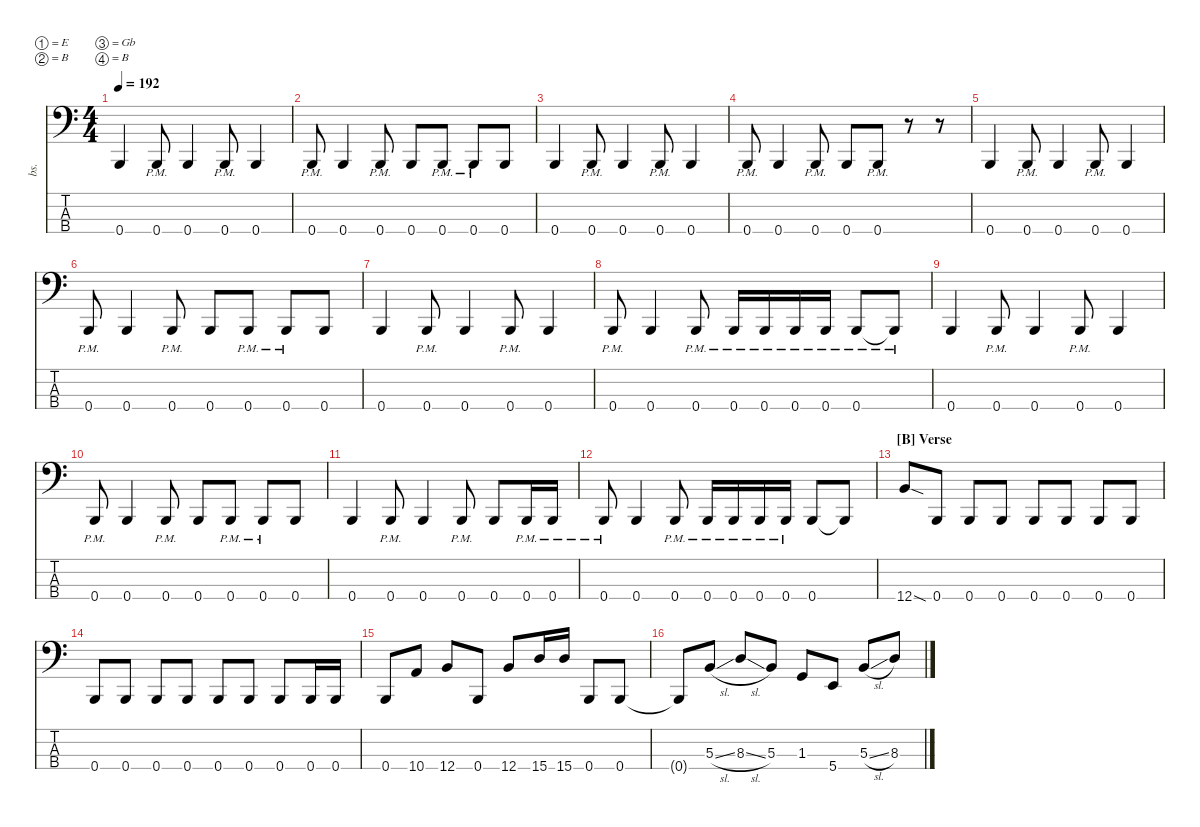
\defaultSystemsLayout 4
\hideDynamics
\bracketExtendMode nobrackets
\otherSystemsTrackNameOrientation horizontal
\track ("Electric Bass" "bs.") {instrument electricbassfinger}
\staff {score tabs}
\tuning (E2 B1 Gb1 B0)
\ts (4 4)
\tempo 192
\clef f4
\ks c
0.4.4{dy ff beam Up} 0.4{pm}.8{beam Up} 0.4.4{beam Up} 0.4{pm}.8{beam Up} 0.4.4{beam Up} |
0.4{pm}.8{beam Up} 0.4.4{beam Up} 0.4{pm}.8{beam Up} 0.4.8{beam Up} 0.4{pm}.8{beam Up} 0.4{pm}.8{beam Up} 0.4.8{beam Up} |
0.4.4{beam Up} 0.4{pm}.8{beam Up} 0.4.4{beam Up} 0.4{pm}.8{beam Up} 0.4.4{beam Up} |
0.4{pm}.8{beam Up} 0.4.4{beam Up} 0.4{pm}.8{beam Up} 0.4.8{beam Up} 0.4{pm}.8{beam Up} r.8{beam Up} r.8{beam Up} |
0.4.4{beam Up} 0.4{pm}.8{beam Up} 0.4.4{beam Up} 0.4{pm}.8{beam Up} 0.4.4{beam Up} |
0.4{pm}.8{beam Up} 0.4.4{beam Up} 0.4{pm}.8{beam Up} 0.4.8{beam Up} 0.4{pm}.8{beam Up} 0.4{pm}.8{beam Up} 0.4.8{beam Up} |
0.4.4{beam Up} 0.4{pm}.8{beam Up} 0.4.4{beam Up} 0.4{pm}.8{beam Up} 0.4.4{beam Up} |
0.4{pm}.8{beam Up} 0.4.4{beam Up} 0.4{pm}.8{beam Up} 0.4{pm}.16{beam Up} 0.4{pm}.16{beam Up} 0.4{pm}.16{beam Up} 0.4{pm}.16{beam Up} 0.4{pm}.8{beam Up} 0.4{pm t}.8{beam Up} |
0.4.4{beam Up} 0.4{pm}.8{beam Up} 0.4.4{beam Up} 0.4{pm}.8{beam Up} 0.4.4{beam Up} |
0.4{pm}.8{beam Up} 0.4.4{beam Up} 0.4{pm}.8{beam Up} 0.4.8{beam Up} 0.4{pm}.8{beam Up} 0.4{pm}.8{beam Up} 0.4.8{beam Up} |
0.4.4{beam Up} 0.4{pm}.8{beam Up} 0.4.4{beam Up} 0.4{pm}.8{beam Up} 0.4.8{beam Up} 0.4{pm}.16{beam Up} 0.4{pm}.16{beam Up} |
0.4{pm}.8{beam Up} 0.4.4{beam Up} 0.4{pm}.8{beam Up} 0.4{pm}.16{beam Up} 0.4{pm}.16{beam Up} 0.4{pm}.16{beam Up} 0.4{pm}.16{beam Up} 0.4.8{beam Up} 0.4{t}.8{beam Up} |
\section ("B" "Verse")
12.4{sod}.8{beam Up} 0.4.8{beam Up} 0.4.8{beam Up} 0.4.8{beam Up} 0.4.8{beam Up} 0.4.8{beam Up} 0.4.8{beam Up} 0.4.8{beam Up} |
0.4.8{beam Up} 0.4.8{beam Up} 0.4.8{beam Up} 0.4.8{beam Up} 0.4.8{beam Up} 0.4.8{beam Up} 0.4.8{beam Up} 0.4.16{beam Up} 0.4.16{beam Up} |
0.4.8{beam Up} 10.4.8{beam Up} 12.4.8{beam Up} 0.4.8{beam Up} 12.4.8{beam Up} 15.4.16{beam Up} 15.4.16{beam Up} 0.4.8{beam Up} 0.4.8{beam Up} |
0.4{t}.8{beam Up} 5.3{sl}.8{beam Up} 8.3{sl}.8{beam Up} 5.3.8{beam Up} 1.3.8{beam Up} 5.4.8{beam Up} 5.3{sl}.8{beam Up} 8.3.8{beam Up}
